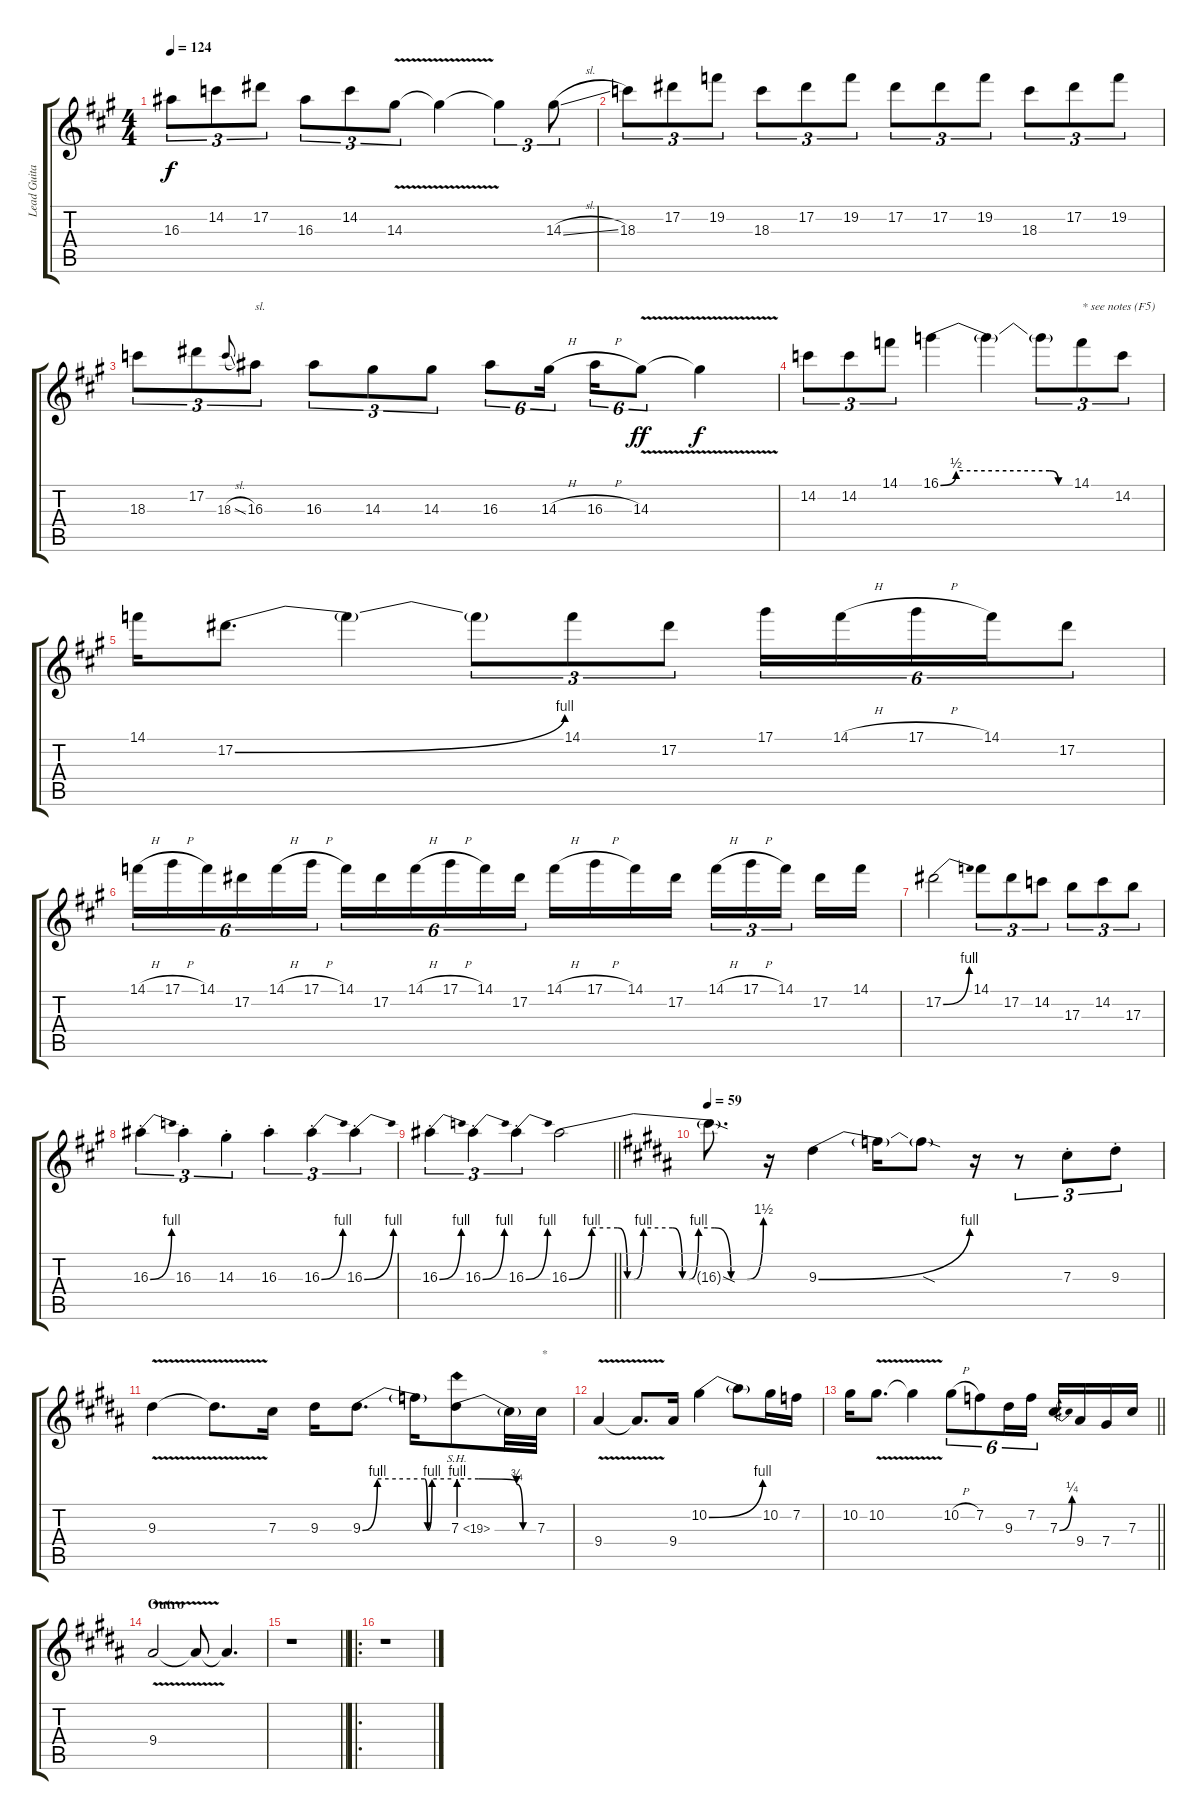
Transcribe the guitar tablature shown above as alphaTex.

\track ("Lead Guitar" "Lead Guita") {instrument distortionguitar}
\staff {score tabs}
\tuning (Eb4 Bb3 Gb3 Db3 Ab2 Eb2) {hide}
\ts (4 4)
\tempo 124
\clef g2
\ks f#minor
16.3.8{tu (3 2) dy f} 14.2.8{tu (3 2)} 17.2.8{tu (3 2)} 16.3.8{tu (3 2)} 14.2.8{tu (3 2)} 14.3{v}.8{tu (3 2)} 14.3{t}.4 14.3{t}.4{tu (3 2)} 14.3{sl}.8{tu (3 2)} |
18.3.8{tu (3 2)} 17.2.8{tu (3 2)} 19.2.8{tu (3 2)} 18.3.8{tu (3 2)} 17.2.8{tu (3 2)} 19.2.8{tu (3 2)} 17.2.8{tu (3 2)} 17.2.8{tu (3 2)} 19.2.8{tu (3 2)} 18.3.8{tu (3 2)} 17.2.8{tu (3 2)} 19.2.8{tu (3 2)} |
18.3.8{tu (3 2)} 17.2.8{tu (3 2)} 18.3{sl}.8{gr onbeat} 16.3.8{tu (3 2) txt "sl."} 16.3.8{tu (3 2)} 14.3.8{tu (3 2)} 14.3.8{tu (3 2)} 16.3.8{tu (6 4)} 14.3{h}.16{tu (6 4)} 16.3{h}.16{tu (6 4)} 14.3{v}.8{tu (6 4) dy ff} 14.3{t}.4{dy f} |
14.2.8{tu (3 2)} 14.2.8{tu (3 2)} 14.1.8{tu (3 2)} 16.1{be (custom 0 0 7 2 49 2 53 0 60 0)}.4 16.1{t}.4 16.1{t}.8{tu (3 2)} 14.1.8{tu (3 2) txt "* see notes (F5)"} 14.2.8{tu (3 2)} |
14.1.16 17.2{be (bend 0 0 60 4)}.8{d} 17.2{t}.4 17.2{t}.8{tu (3 2)} 14.1.8{tu (3 2)} 17.2.8{tu (3 2)} 17.1.16{tu (6 4)} 14.1{h}.16{tu (6 4)} 17.1{h}.16{tu (6 4)} 14.1.16{tu (6 4)} 17.2.8{tu (6 4)} |
14.1{h}.16{tu (6 4)} 17.1{h}.16{tu (6 4)} 14.1.16{tu (6 4)} 17.2.16{tu (6 4)} 14.1{h}.16{tu (6 4)} 17.1{h}.16{tu (6 4)} 14.1.16{tu (6 4)} 17.2.16{tu (6 4)} 14.1{h}.16{tu (6 4)} 17.1{h}.16{tu (6 4)} 14.1.16{tu (6 4)} 17.2.16{tu (6 4)} 14.1{h}.16 17.1{h}.16 14.1.16 17.2.16 14.1{h}.16{tu (3 2)} 17.1{h}.16{tu (3 2)} 14.1.16{tu (3 2) beam splitsecondary} 17.2.16 14.1.16 |
17.2{be (bend 0 0 60 4)}.2 14.1.8{tu (3 2)} 17.2.8{tu (3 2)} 14.2.8{tu (3 2)} 17.3.8{tu (3 2)} 14.2.8{tu (3 2)} 17.3.8{tu (3 2)} |
16.3{be (bend 0 0 60 4) st}.4{tu (3 2)} 16.3{st}.4{tu (3 2)} 14.3{st}.4{tu (3 2)} 16.3{st}.4{tu (3 2)} 16.3{be (bend 0 0 60 4) st}.4{tu (3 2)} 16.3{be (bend 0 0 60 4) st}.4{tu (3 2)} |
\barLineRight lightlight
16.3{be (bend 0 0 60 4) st}.4{tu (3 2)} 16.3{be (bend 0 0 60 4) st}.4{tu (3 2)} 16.3{be (bend 0 0 60 4) st}.4{tu (3 2)} 16.3{be (custom 0 0 7 4 15 4 18 0 20 0 23 4 32 4 35 0 37 0 40 4 45 4 50 0 55 0 60 6)}.2 |
\section ("" "")
\tempo 59
\ks b
16.3{sod t}.8{d} r.16 9.3{be (bend 0 0 60 4)}.4 9.3{t}.16 9.3{sod t}.8 r.16 r.8{tu (3 2)} 7.3{st}.8{tu (3 2)} 9.3{st}.8{tu (3 2)} |
9.3{v}.4 9.3{t}.8{d} 7.3.16 9.3.16 9.3{be (custom 0 0 10 4 42 4 44 0 47 4 60 4)}.8{d} 9.3{t}.16 7.3{be (custom 0 4 15 4 44 3 49 0 60 0) sh 12}.8 7.3{t}.32 7.3.32{txt "*"} |
9.4{v}.4 9.4{t}.8{d} 9.4.16 10.2{be (bend 0 0 60 4)}.4 10.2{t}.8 10.2.16 7.2.16 |
\barLineRight lightlight
10.2.16 10.2{v}.8{d} 10.2{t}.4 10.2{h}.8{tu (6 4)} 7.2.8{tu (6 4)} 9.3.16{tu (6 4)} 7.2.16{tu (6 4)} 7.3{be (bend 0 0 60 1)}.16 9.4.16 7.4.16 7.3.16 |
\section ("" "Outro")
9.4{v}.2 9.4{t}.8 9.4{t}.4{d volume 10} |
\barLineRight lightlight
r.1{volume 16} |
\ro
r.1
